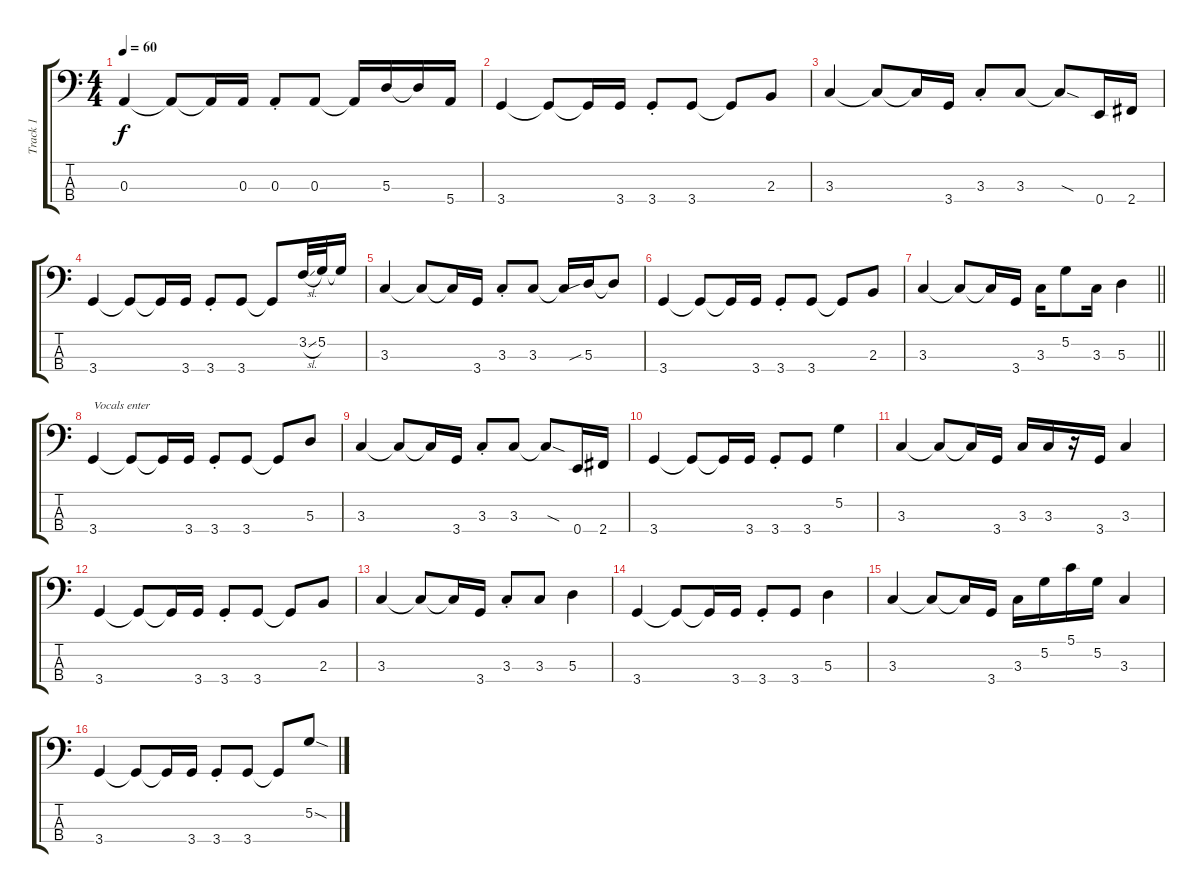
\track ("Track 1" "Track 1") {instrument acousticguitarsteel}
\staff {score tabs}
\tuning (G2 D2 A1 E1) {hide}
\ts (4 4)
\tempo 60
\clef f4
\ks c
0.3.4{dy f} 0.3{t}.8 0.3{t}.16 0.3.16 0.3{st}.8 0.3.8 0.3{t}.16 5.3.16 5.3{t}.16 5.4.16 |
3.4.4 3.4{t}.8 3.4{t}.16 3.4.16 3.4{st}.8 3.4.8 3.4{t}.8 2.3.8 |
3.3.4 3.3{t}.8 3.3{t}.16 3.4.16 3.3{st}.8 3.3.8 3.3{sod t}.8 0.4.16 2.4.16 |
3.4.4 3.4{t}.8 3.4{t}.16 3.4.16 3.4{st}.8 3.4.8 3.4{t}.8 3.2{sl}.32 5.2.32 5.2{t}.16 |
3.3.4 3.3{t}.8 3.3{t}.16 3.4.16 3.3{st}.8 3.3.8 3.3{t}.16 5.3{sib}.16 5.3{t}.8 |
3.4.4 3.4{t}.8 3.4{t}.16 3.4.16 3.4{st}.8 3.4.8 3.4{t}.8 2.3.8 |
\barLineRight lightlight
3.3.4 3.3{t}.8 3.3{t}.16 3.4.16 3.3.16 5.2.8 3.3.16 5.3.4 |
3.4.4{txt "Vocals enter"} 3.4{t}.8 3.4{t}.16 3.4.16 3.4{st}.8 3.4.8 3.4{t}.8 5.3.8 |
3.3.4 3.3{t}.8 3.3{t}.16 3.4.16 3.3{st}.8 3.3.8 3.3{sod t}.8 0.4.16 2.4.16 |
3.4.4 3.4{t}.8 3.4{t}.16 3.4.16 3.4{st}.8 3.4.8 5.2.4 |
3.3.4 3.3{t}.8 3.3{t}.16 3.4.16 3.3.16 3.3.16 r.16 3.4.16 3.3.4 |
3.4.4 3.4{t}.8 3.4{t}.16 3.4.16 3.4{st}.8 3.4.8 3.4{t}.8 2.3.8 |
3.3.4 3.3{t}.8 3.3{t}.16 3.4.16 3.3{st}.8 3.3.8 5.3.4 |
3.4.4 3.4{t}.8 3.4{t}.16 3.4.16 3.4{st}.8 3.4.8 5.3.4 |
3.3.4 3.3{t}.8 3.3{t}.16 3.4.16 3.3.16 5.2.16 5.1.16 5.2.16 3.3.4 |
3.4.4 3.4{t}.8 3.4{t}.16 3.4.16 3.4{st}.8 3.4.8 3.4{t}.8 5.2{sod}.8
